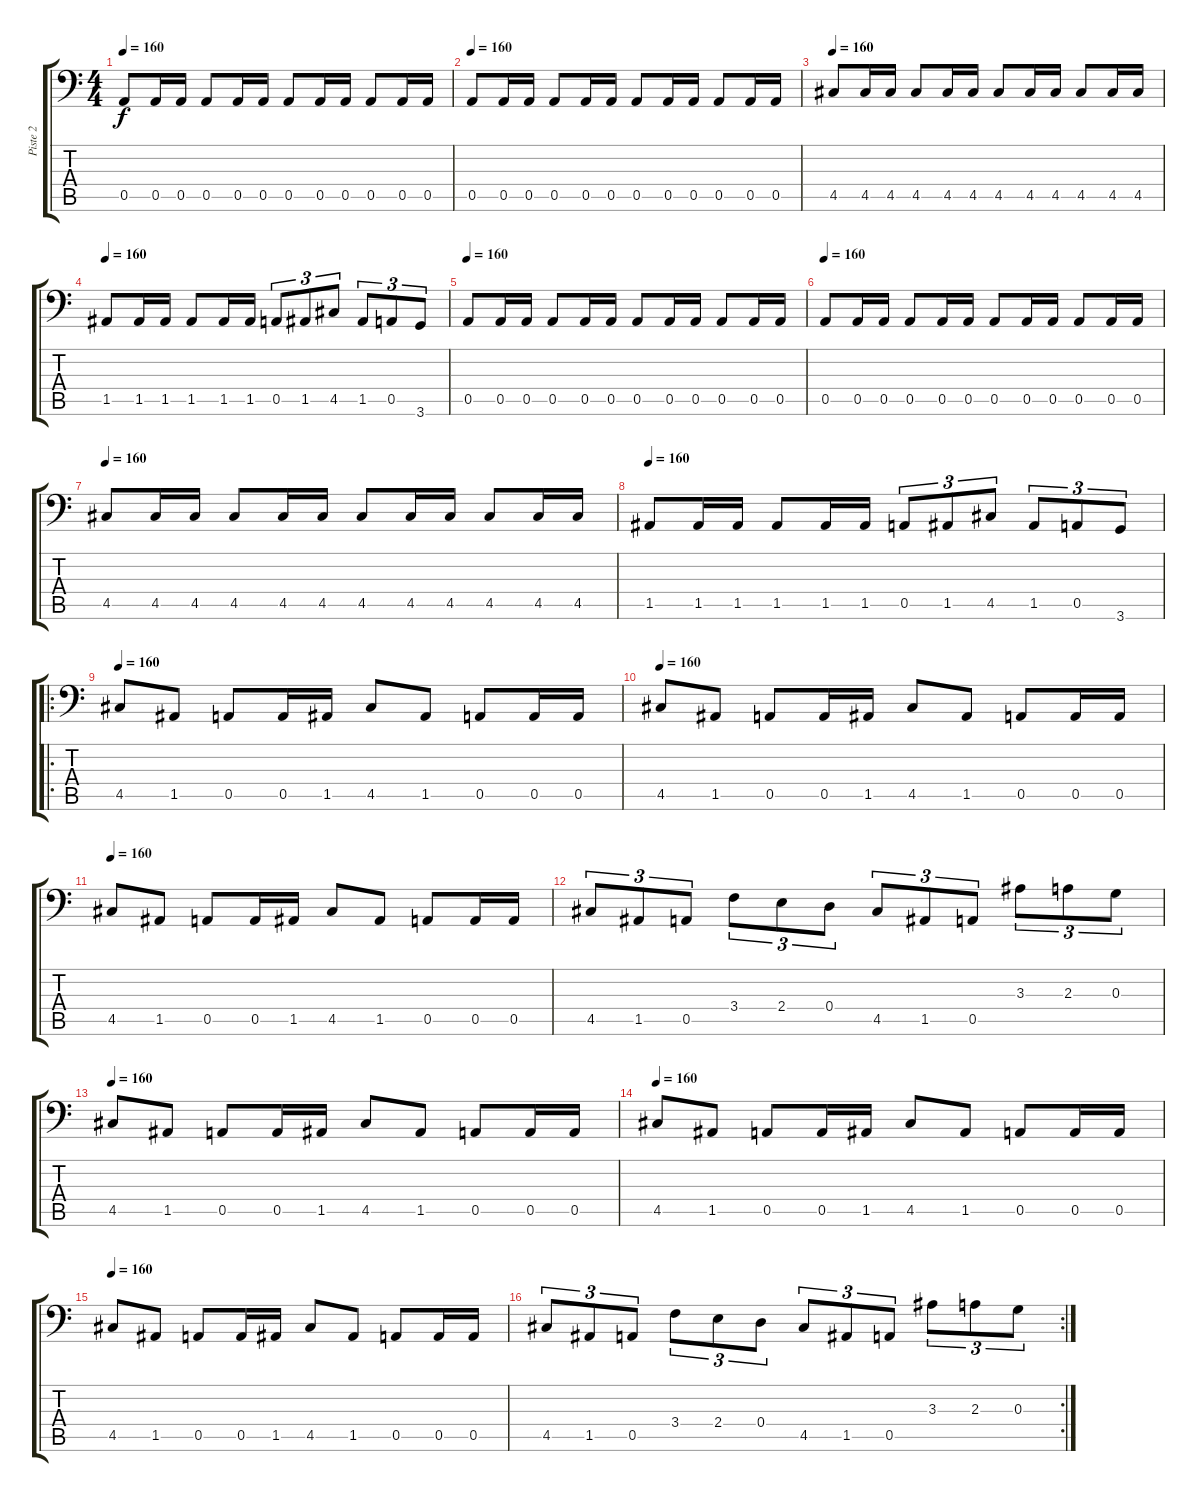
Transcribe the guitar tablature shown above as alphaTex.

\track ("Piste 2" "Piste 2") {instrument electricbasspick}
\staff {score tabs}
\tuning (E4 B3 G2 D2 A1 E1) {hide}
\ts (4 4)
\tempo 160
\clef f4
\ks c
0.5.8{dy f} 0.5.16 0.5.16 0.5.8 0.5.16 0.5.16 0.5.8 0.5.16 0.5.16 0.5.8 0.5.16 0.5.16 |
\tempo 160
0.5.8 0.5.16 0.5.16 0.5.8 0.5.16 0.5.16 0.5.8 0.5.16 0.5.16 0.5.8 0.5.16 0.5.16 |
\tempo 160
4.5.8 4.5.16 4.5.16 4.5.8 4.5.16 4.5.16 4.5.8 4.5.16 4.5.16 4.5.8 4.5.16 4.5.16 |
\tempo 160
1.5.8 1.5.16 1.5.16 1.5.8 1.5.16 1.5.16 0.5.8{tu (3 2)} 1.5.8{tu (3 2)} 4.5.8{tu (3 2)} 1.5.8{tu (3 2)} 0.5.8{tu (3 2)} 3.6.8{tu (3 2)} |
\tempo 160
0.5.8 0.5.16 0.5.16 0.5.8 0.5.16 0.5.16 0.5.8 0.5.16 0.5.16 0.5.8 0.5.16 0.5.16 |
\tempo 160
0.5.8 0.5.16 0.5.16 0.5.8 0.5.16 0.5.16 0.5.8 0.5.16 0.5.16 0.5.8 0.5.16 0.5.16 |
\tempo 160
4.5.8 4.5.16 4.5.16 4.5.8 4.5.16 4.5.16 4.5.8 4.5.16 4.5.16 4.5.8 4.5.16 4.5.16 |
\tempo 160
1.5.8 1.5.16 1.5.16 1.5.8 1.5.16 1.5.16 0.5.8{tu (3 2)} 1.5.8{tu (3 2)} 4.5.8{tu (3 2)} 1.5.8{tu (3 2)} 0.5.8{tu (3 2)} 3.6.8{tu (3 2)} |
\ro
\tempo 160
4.5.8 1.5.8 0.5.8 0.5.16 1.5.16 4.5.8 1.5.8 0.5.8 0.5.16 0.5.16 |
\tempo 160
4.5.8 1.5.8 0.5.8 0.5.16 1.5.16 4.5.8 1.5.8 0.5.8 0.5.16 0.5.16 |
\tempo 160
4.5.8 1.5.8 0.5.8 0.5.16 1.5.16 4.5.8 1.5.8 0.5.8 0.5.16 0.5.16 |
4.5.8{tu (3 2)} 1.5.8{tu (3 2)} 0.5.8{tu (3 2)} 3.4.8{tu (3 2)} 2.4.8{tu (3 2)} 0.4.8{tu (3 2)} 4.5.8{tu (3 2)} 1.5.8{tu (3 2)} 0.5.8{tu (3 2)} 3.3.8{tu (3 2)} 2.3.8{tu (3 2)} 0.3.8{tu (3 2)} |
\tempo 160
4.5.8 1.5.8 0.5.8 0.5.16 1.5.16 4.5.8 1.5.8 0.5.8 0.5.16 0.5.16 |
\tempo 160
4.5.8 1.5.8 0.5.8 0.5.16 1.5.16 4.5.8 1.5.8 0.5.8 0.5.16 0.5.16 |
\tempo 160
4.5.8 1.5.8 0.5.8 0.5.16 1.5.16 4.5.8 1.5.8 0.5.8 0.5.16 0.5.16 |
\rc 2
4.5.8{tu (3 2)} 1.5.8{tu (3 2)} 0.5.8{tu (3 2)} 3.4.8{tu (3 2)} 2.4.8{tu (3 2)} 0.4.8{tu (3 2)} 4.5.8{tu (3 2)} 1.5.8{tu (3 2)} 0.5.8{tu (3 2)} 3.3.8{tu (3 2)} 2.3.8{tu (3 2)} 0.3.8{tu (3 2)}
